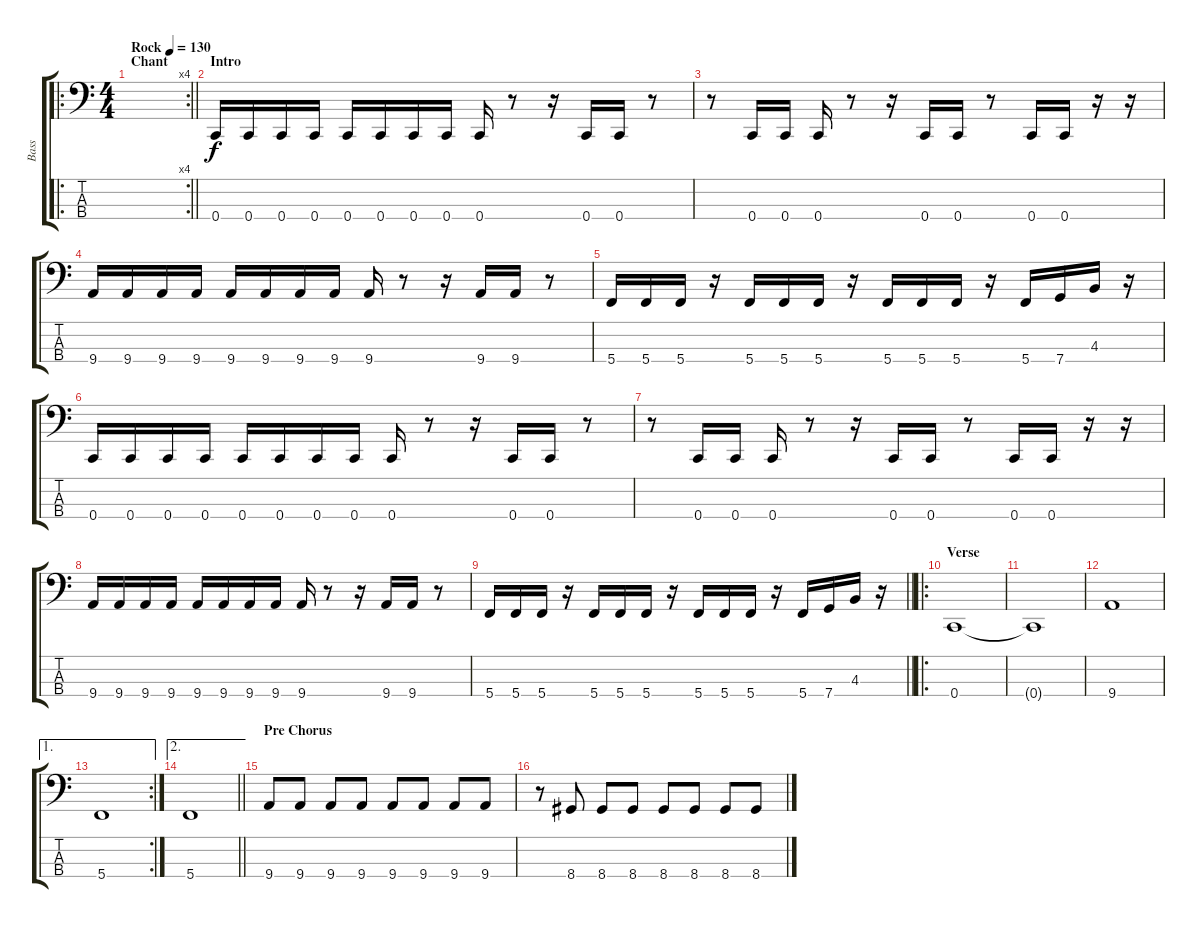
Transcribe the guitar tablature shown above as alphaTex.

\track ("Bass" "Bass") {instrument electricbassfinger}
\staff {score tabs}
\tuning (F2 C2 G1 C1) {hide}
\ro
\rc 4
\ts (4 4)
\section ("" "Chant")
\tempo (130 "Rock")
\clef f4
\barLineRight lightlight
\ks c
|
\section ("" "Intro")
0.4.16 0.4.16 0.4.16 0.4.16 0.4.16 0.4.16 0.4.16 0.4.16 0.4.16 r.8 r.16 0.4.16 0.4.16 r.8 |
r.8 0.4.16 0.4.16 0.4.16 r.8 r.16 0.4.16 0.4.16 r.8 0.4.16 0.4.16 r.16 r.16 |
9.4.16 9.4.16 9.4.16 9.4.16 9.4.16 9.4.16 9.4.16 9.4.16 9.4.16 r.8 r.16 9.4.16 9.4.16 r.8 |
5.4.16 5.4.16 5.4.16 r.16 5.4.16 5.4.16 5.4.16 r.16 5.4.16 5.4.16 5.4.16 r.16 5.4.16 7.4.16 4.3.16 r.16 |
0.4.16 0.4.16 0.4.16 0.4.16 0.4.16 0.4.16 0.4.16 0.4.16 0.4.16 r.8 r.16 0.4.16 0.4.16 r.8 |
r.8 0.4.16 0.4.16 0.4.16 r.8 r.16 0.4.16 0.4.16 r.8 0.4.16 0.4.16 r.16 r.16 |
9.4.16 9.4.16 9.4.16 9.4.16 9.4.16 9.4.16 9.4.16 9.4.16 9.4.16 r.8 r.16 9.4.16 9.4.16 r.8 |
\barLineRight lightlight
5.4.16 5.4.16 5.4.16 r.16 5.4.16 5.4.16 5.4.16 r.16 5.4.16 5.4.16 5.4.16 r.16 5.4.16 7.4.16 4.3.16 r.16 |
\ro
\section ("" "Verse")
0.4.1 |
0.4{t}.1 |
9.4.1 |
\ae 1
\rc 2
5.4.1 |
\ae 2
\barLineRight lightlight
5.4.1 |
\section ("" "Pre Chorus")
9.4.8 9.4.8 9.4.8 9.4.8 9.4.8 9.4.8 9.4.8 9.4.8 |
r.8 8.4.8 8.4.8 8.4.8 8.4.8 8.4.8 8.4.8 8.4.8
